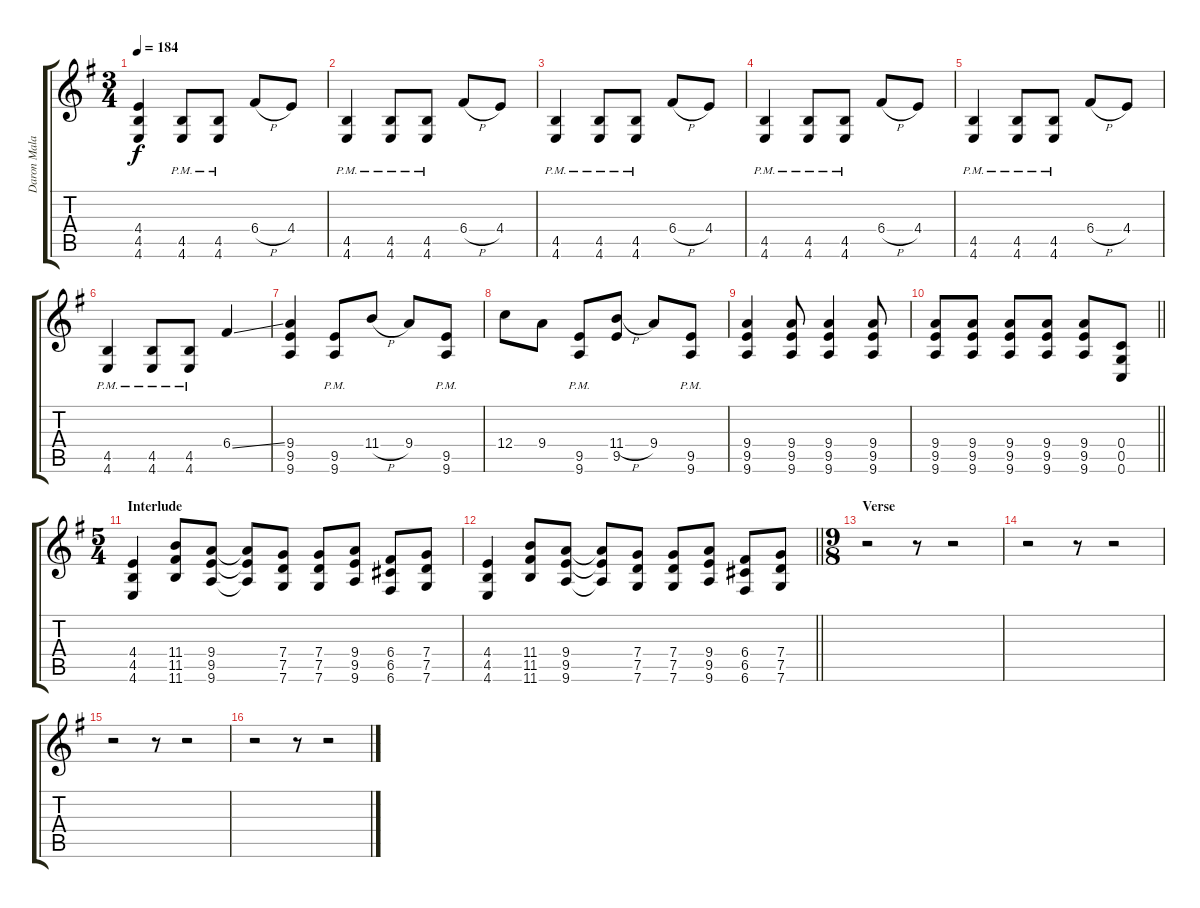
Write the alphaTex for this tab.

\track ("Daron Malakian [Guitar 2]" "Daron Mala") {instrument distortionguitar}
\staff {score tabs}
\tuning (D4 A3 F3 C3 G2 C2) {hide}
\ts (3 4)
\tempo 184
\clef g2
\ks eminor
(4.4 4.5 4.6).4{dy f} (4.5{pm} 4.6{pm}).8 (4.5{pm} 4.6{pm}).8 6.4{h}.8 4.4.8 |
(4.5{pm} 4.6{pm}).4 (4.5{pm} 4.6{pm}).8 (4.5{pm} 4.6{pm}).8 6.4{h}.8 4.4.8 |
(4.5{pm} 4.6{pm}).4 (4.5{pm} 4.6{pm}).8 (4.5{pm} 4.6{pm}).8 6.4{h}.8 4.4.8 |
(4.5{pm} 4.6{pm}).4 (4.5{pm} 4.6{pm}).8 (4.5{pm} 4.6{pm}).8 6.4{h}.8 4.4.8 |
(4.5{pm} 4.6{pm}).4 (4.5{pm} 4.6{pm}).8 (4.5{pm} 4.6{pm}).8 6.4{h}.8 4.4.8 |
(4.5{pm} 4.6{pm}).4 (4.5{pm} 4.6{pm}).8 (4.5{pm} 4.6{pm}).8 6.4{ss}.4 |
(9.4 9.5 9.6).4 (9.5{pm} 9.6{pm}).8 11.4{h}.8 9.4.8 (9.5{pm} 9.6{pm}).8 |
12.4.8 9.4.8 (9.5{pm} 9.6{pm}).8 (11.4{h} 9.5).8 9.4.8 (9.5{pm} 9.6{pm}).8 |
(9.4 9.5 9.6).4 (9.4 9.5 9.6).8 (9.4 9.5 9.6).4 (9.4 9.5 9.6).8 |
\barLineRight lightlight
(9.4 9.5 9.6).8 (9.4 9.5 9.6).8 (9.4 9.5 9.6).8 (9.4 9.5 9.6).8 (9.4 9.5 9.6).8 (0.4 0.5 0.6).8 |
\ts (5 4)
\section ("" "Interlude")
(4.4 4.5 4.6).4 (11.4 11.5 11.6).8 (9.4 9.5 9.6).8 (9.4{t} 9.5{t} 9.6{t}).8 (7.4 7.5 7.6).8 (7.4 7.5 7.6).8 (9.4 9.5 9.6).8 (6.4 6.5 6.6).8 (7.4 7.5 7.6).8 |
\barLineRight lightlight
(4.4 4.5 4.6).4 (11.4 11.5 11.6).8 (9.4 9.5 9.6).8 (9.4{t} 9.5{t} 9.6{t}).8 (7.4 7.5 7.6).8 (7.4 7.5 7.6).8 (9.4 9.5 9.6).8 (6.4 6.5 6.6).8 (7.4 7.5 7.6).8 |
\ts (9 8)
\section ("" "Verse")
r.2 r.8 r.2 |
r.2 r.8 r.2 |
r.2 r.8 r.2 |
r.2 r.8 r.2
